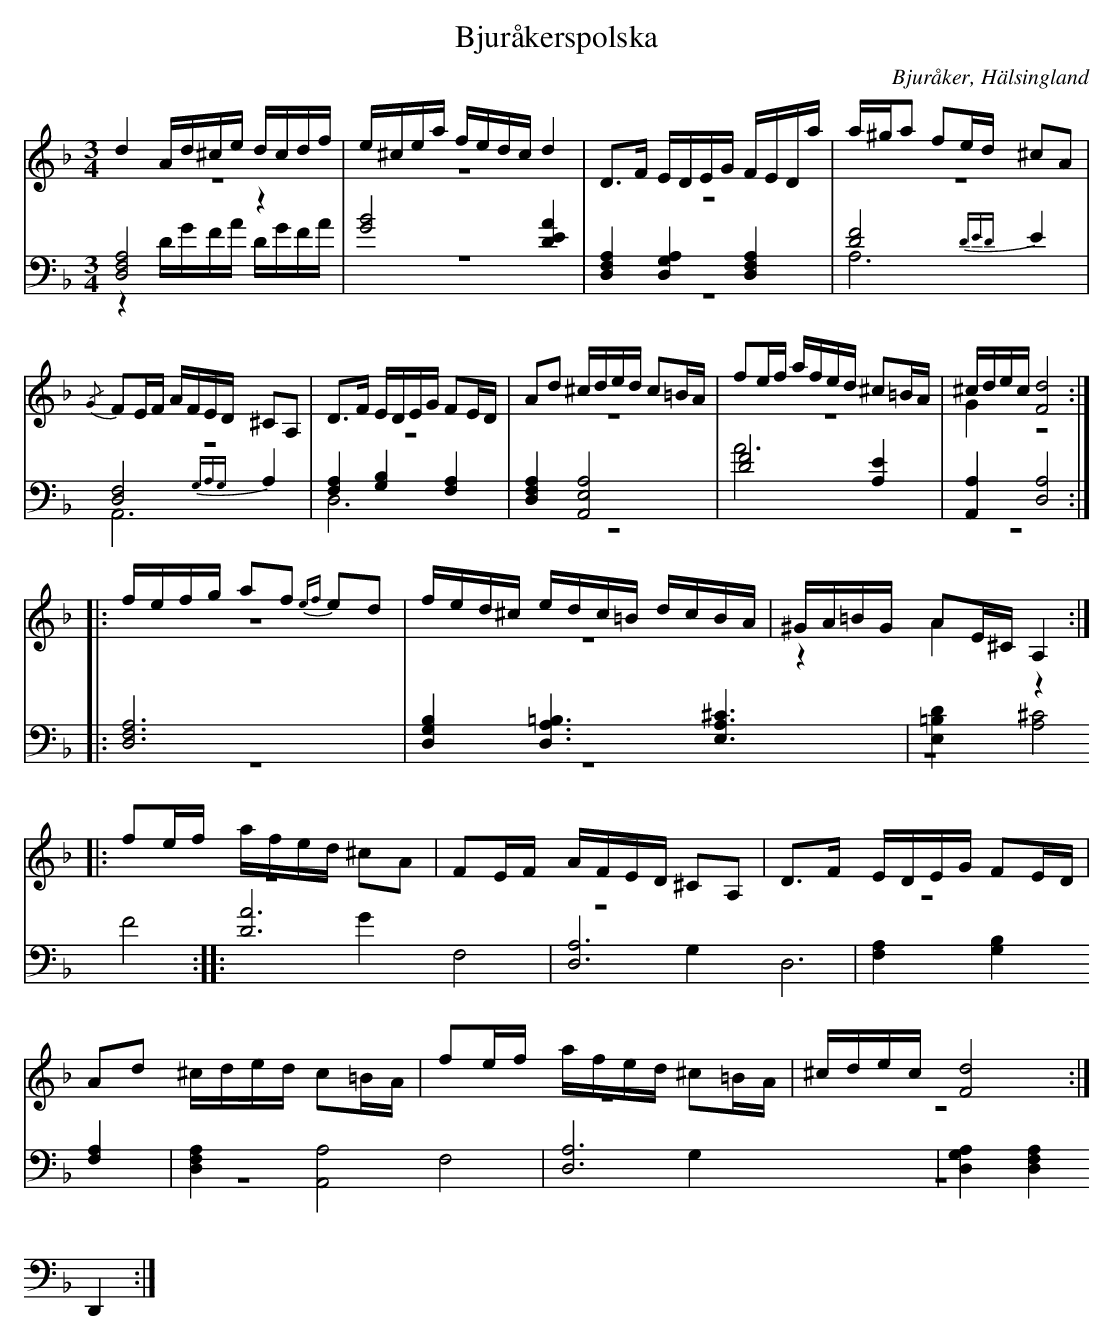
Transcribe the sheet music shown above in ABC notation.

X:1
T: Bjuråkerspolska
O: Bjuråker, Hälsingland
M: 3/4
L: 1/16
K: Dm
V:1
V:2 merge
V:3
V:4 merge
V:1
d4 Ad^ce dcdf |e^cea fedc d4|D2>F2 EDEG FEDa|a^ga2 f2ed ^c2A2|
{/G}F2EF AFED ^C2A,2|D2>F2 EDEG F2ED|A2d2 ^cded c2=BA|f2ef afed ^c2=BA|^cdec [F8d8]:|
|:fefg a2f2 {ef}e2d2 |fed^c edc=B dcBA|^GA=BG A2E^C A,4:|
|:f2ef afed ^c2A2|F2EF AFED ^C2A,2|D2>F2 EDEG F2ED|
A2d2 ^cded c2=BA|f2ef afed ^c2=BA|^cdec [F8d8]:|
V:2
z12|z12|z12|z12|
z12|z12|z12|z12|G4 z8:|
|:z12|z12|z4 A4 z4:|
|:z12|z12|z12|
z12|z12|z12:|
V:3 clef=bass
[D,8F,8A,8] z4|[G8B8] [D4E4A4]|[D,4F,4A,4] [D,4G,4A,4] [D,4F,4A,4]|[D8F8] {DED}E4|
[D,8F,8] {G,A,G,}A,4|[F,4A,4] [G,4B,4] [F,4A,4]|[D,4F,4A,4] [A,,8E,8A,8]|[D8F8] [A,4E4]|[A,,4A,4] [D,8A,8]:|
|:[D,12F,12A,12]|[D,4G,4B,4] [D,6A,6=B,6][E,6A,6^C6]|[E,4=B,4D4] [A,8^C8]:|
|:[D12A12]|[D,12A,12]|[F,4A,4] [G,4B,4] [F,4A,4]|
[D,4F,4A,4] [A,,8A,8]|[D,12A,12]|[D,4G,4A,4] [D,4F,4A,4] D,,4:|
V:4 clef=bass
z4 DGFA DGFA|z12|z12|A,12|
A,,12|D,12|z12|A12|z12:|
|:z12|z12|z12:|
|:F8 G4|F,8 G,4|D,12|
z12|F,8 G,4|z12:|
